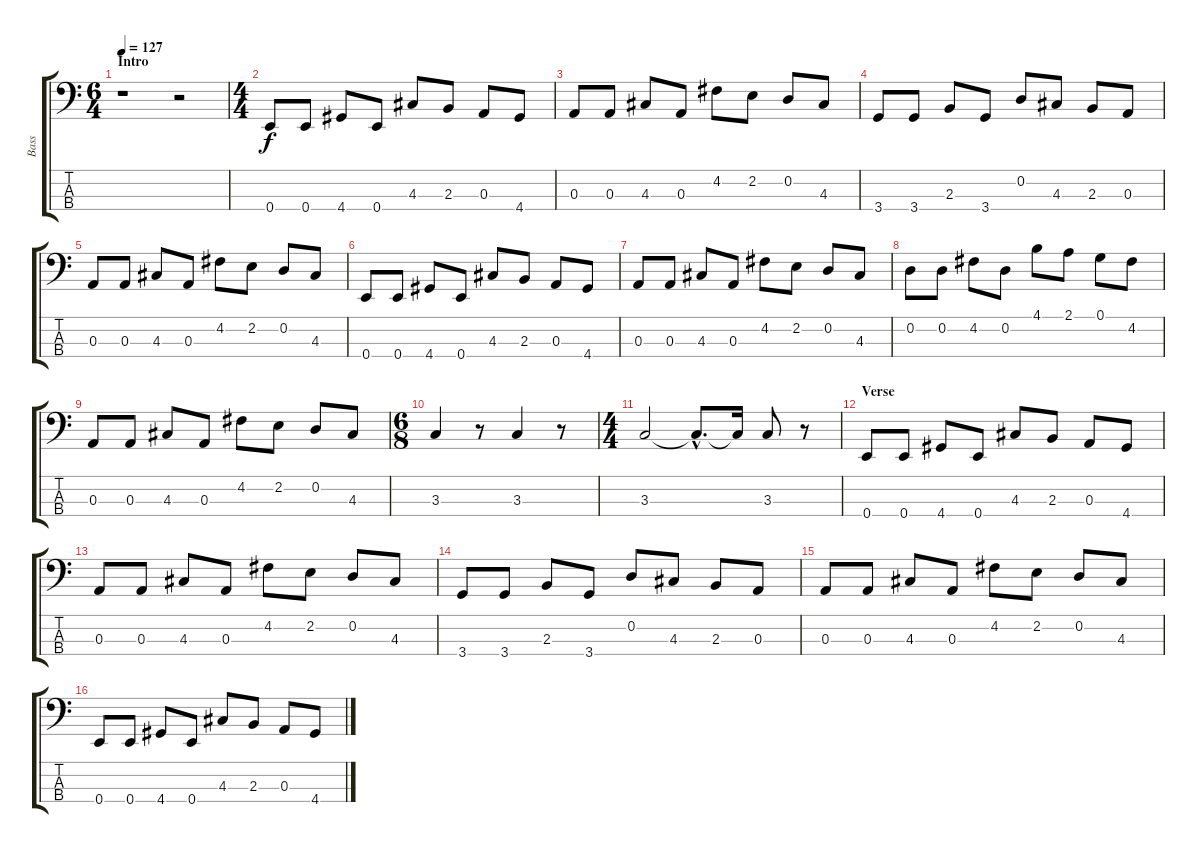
\track ("Bass" "Bass") {instrument electricbassfinger}
\staff {score tabs}
\tuning (G2 D2 A1 E1) {hide}
\ts (6 4)
\section ("" "Intro")
\tempo 127
\clef f4
\ks c
r.1{dy f instrument electricbassfinger} r.2 |
\ts (4 4)
0.4.8 0.4.8 4.4.8 0.4.8 4.3.8 2.3.8 0.3.8 4.4.8 |
0.3.8 0.3.8 4.3.8 0.3.8 4.2.8 2.2.8 0.2.8 4.3.8 |
3.4.8 3.4.8 2.3.8 3.4.8 0.2.8 4.3.8 2.3.8 0.3.8 |
0.3.8 0.3.8 4.3.8 0.3.8 4.2.8 2.2.8 0.2.8 4.3.8 |
0.4.8 0.4.8 4.4.8 0.4.8 4.3.8 2.3.8 0.3.8 4.4.8 |
0.3.8 0.3.8 4.3.8 0.3.8 4.2.8 2.2.8 0.2.8 4.3.8 |
0.2.8 0.2.8 4.2.8 0.2.8 4.1.8 2.1.8 0.1.8 4.2.8 |
0.3.8 0.3.8 4.3.8 0.3.8 4.2.8 2.2.8 0.2.8 4.3.8 |
\ts (6 8)
3.3.4 r.8 3.3.4 r.8 |
\ts (4 4)
3.3.2 3.3{hac t}.8{d} 3.3{t}.16 3.3.8 r.8 |
\section ("" "Verse")
0.4.8 0.4.8 4.4.8 0.4.8 4.3.8 2.3.8 0.3.8 4.4.8 |
0.3.8 0.3.8 4.3.8 0.3.8 4.2.8 2.2.8 0.2.8 4.3.8 |
3.4.8 3.4.8 2.3.8 3.4.8 0.2.8 4.3.8 2.3.8 0.3.8 |
0.3.8 0.3.8 4.3.8 0.3.8 4.2.8 2.2.8 0.2.8 4.3.8 |
0.4.8 0.4.8 4.4.8 0.4.8 4.3.8 2.3.8 0.3.8 4.4.8
